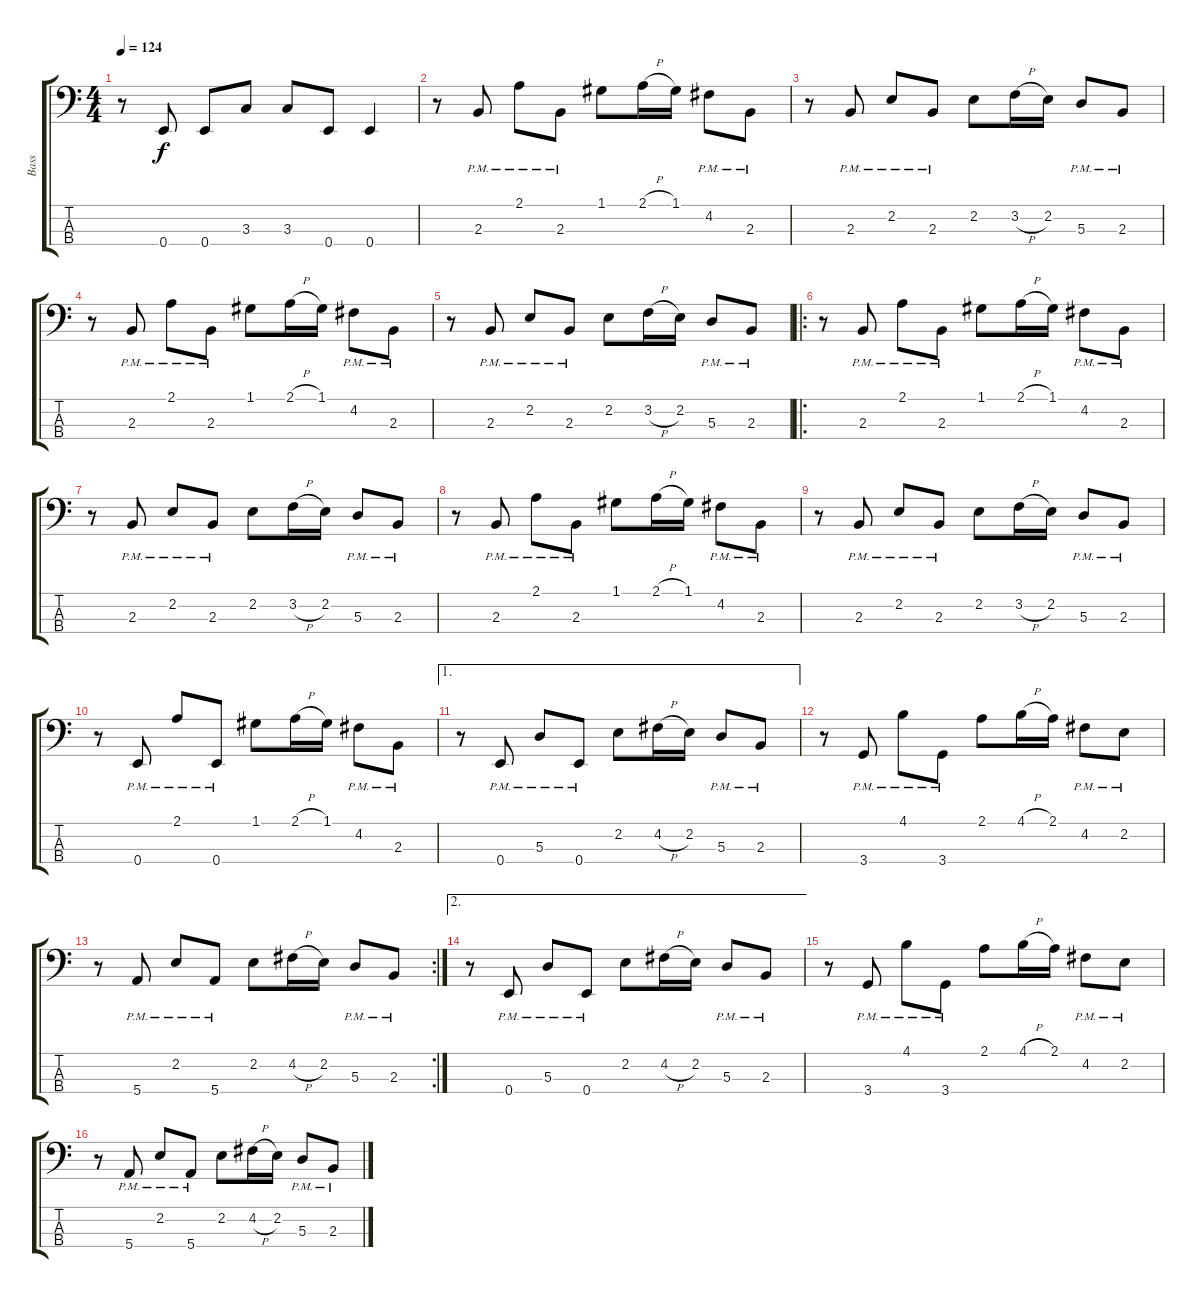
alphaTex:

\track ("Bass" "Bass") {instrument electricbassfinger}
\staff {score tabs}
\tuning (G2 D2 A1 E1) {hide}
\ts (4 4)
\tempo 124
\clef f4
\ks c
r.8{dy f} 0.4.8 0.4.8 3.3.8 3.3.8 0.4.8 0.4.4 |
r.8 2.3{pm}.8 2.1{pm}.8 2.3{pm}.8 1.1.8 2.1{h}.16 1.1.16 4.2{pm}.8 2.3{pm}.8 |
r.8 2.3{pm}.8 2.2{pm}.8 2.3{pm}.8 2.2.8 3.2{h}.16 2.2.16 5.3{pm}.8 2.3{pm}.8 |
r.8 2.3{pm}.8 2.1{pm}.8 2.3{pm}.8 1.1.8 2.1{h}.16 1.1.16 4.2{pm}.8 2.3{pm}.8 |
r.8 2.3{pm}.8 2.2{pm}.8 2.3{pm}.8 2.2.8 3.2{h}.16 2.2.16 5.3{pm}.8 2.3{pm}.8 |
\ro
r.8 2.3{pm}.8 2.1{pm}.8 2.3{pm}.8 1.1.8 2.1{h}.16 1.1.16 4.2{pm}.8 2.3{pm}.8 |
r.8 2.3{pm}.8 2.2{pm}.8 2.3{pm}.8 2.2.8 3.2{h}.16 2.2.16 5.3{pm}.8 2.3{pm}.8 |
r.8 2.3{pm}.8 2.1{pm}.8 2.3{pm}.8 1.1.8 2.1{h}.16 1.1.16 4.2{pm}.8 2.3{pm}.8 |
r.8 2.3{pm}.8 2.2{pm}.8 2.3{pm}.8 2.2.8 3.2{h}.16 2.2.16 5.3{pm}.8 2.3{pm}.8 |
r.8 0.4{pm}.8 2.1{pm}.8 0.4{pm}.8 1.1.8 2.1{h}.16 1.1.16 4.2{pm}.8 2.3{pm}.8 |
\ae 1
r.8 0.4{pm}.8 5.3{pm}.8 0.4{pm}.8 2.2.8 4.2{h}.16 2.2.16 5.3{pm}.8 2.3{pm}.8 |
r.8 3.4{pm}.8 4.1{pm}.8 3.4{pm}.8 2.1.8 4.1{h}.16 2.1.16 4.2{pm}.8 2.2{pm}.8 |
\rc 2
r.8 5.4{pm}.8 2.2{pm}.8 5.4{pm}.8 2.2.8 4.2{h}.16 2.2.16 5.3{pm}.8 2.3{pm}.8 |
\ae 2
r.8 0.4{pm}.8 5.3{pm}.8 0.4{pm}.8 2.2.8 4.2{h}.16 2.2.16 5.3{pm}.8 2.3{pm}.8 |
r.8 3.4{pm}.8 4.1{pm}.8 3.4{pm}.8 2.1.8 4.1{h}.16 2.1.16 4.2{pm}.8 2.2{pm}.8 |
r.8 5.4{pm}.8 2.2{pm}.8 5.4{pm}.8 2.2.8 4.2{h}.16 2.2.16 5.3{pm}.8 2.3{pm}.8
